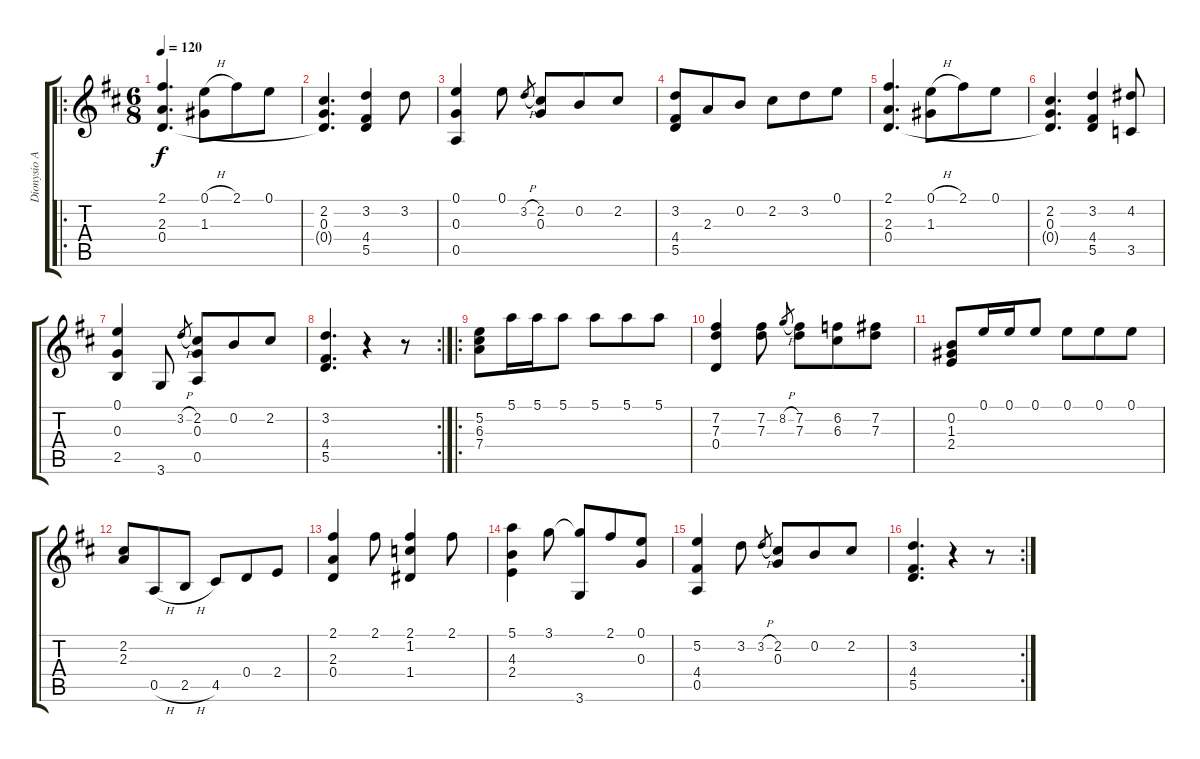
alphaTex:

\track ("Dionysio Aguado" "Dionysio A") {instrument acousticguitarnylon}
\staff {score tabs}
\tuning (E4 B3 G3 D3 A2 E2) {hide}
\ro
\ts (6 8)
\tempo 120
\clef g2
\ks d
(2.1 2.3 0.4).4{d dy f} (0.1{h} 1.3).8 2.1.8 0.1.8 |
(2.2 0.3 0.4{t}).4{d} (3.2 4.4 5.5).4 3.2.8 |
(0.1 0.3 0.5).4 0.1.8 3.2{h}.8{gr} (2.2 0.3).8 0.2.8 2.2.8 |
(3.2 4.4 5.5).8 2.3.8 0.2.8 2.2.8 3.2.8 0.1.8 |
(2.1 2.3 0.4).4{d} (0.1{h} 1.3).8 2.1.8 0.1.8 |
(2.2 0.3 0.4{t}).4{d} (3.2 4.4 5.5).4 (4.2 3.5).8 |
(0.1 0.3 2.5).4 3.6.8 3.2{h}.8{gr} (2.2 0.3 0.5).8 0.2.8 2.2.8 |
\rc 2
(3.2 4.4 5.5).4{d} r.4 r.8 |
\ro
(5.2 6.3 7.4).8 5.1.16 5.1.16 5.1.8 5.1.8 5.1.8 5.1.8 |
(7.2 7.3 0.4).4 (7.2 7.3).8 8.2{h}.8{gr} (7.2 7.3).8 (6.2 6.3).8 (7.2 7.3).8 |
(0.2 1.3 2.4).8 0.1.16 0.1.16 0.1.8 0.1.8 0.1.8 0.1.8 |
(2.2 2.3).8 0.5{h}.8 2.5{h}.8 4.5.8 0.4.8 2.4.8 |
(2.1 2.3 0.4).4 2.1.8 (2.1 1.2 1.4).4 2.1.8 |
(5.1 4.3 2.4).4 3.1.8 (3.1{t} 3.6).8 2.1.8 (0.1 0.3).8 |
(5.2 4.4 0.5).4 3.2.8 3.2{h}.8{gr} (2.2 0.3).8 0.2.8 2.2.8 |
\rc 2
(3.2 4.4 5.5).4{d} r.4 r.8
